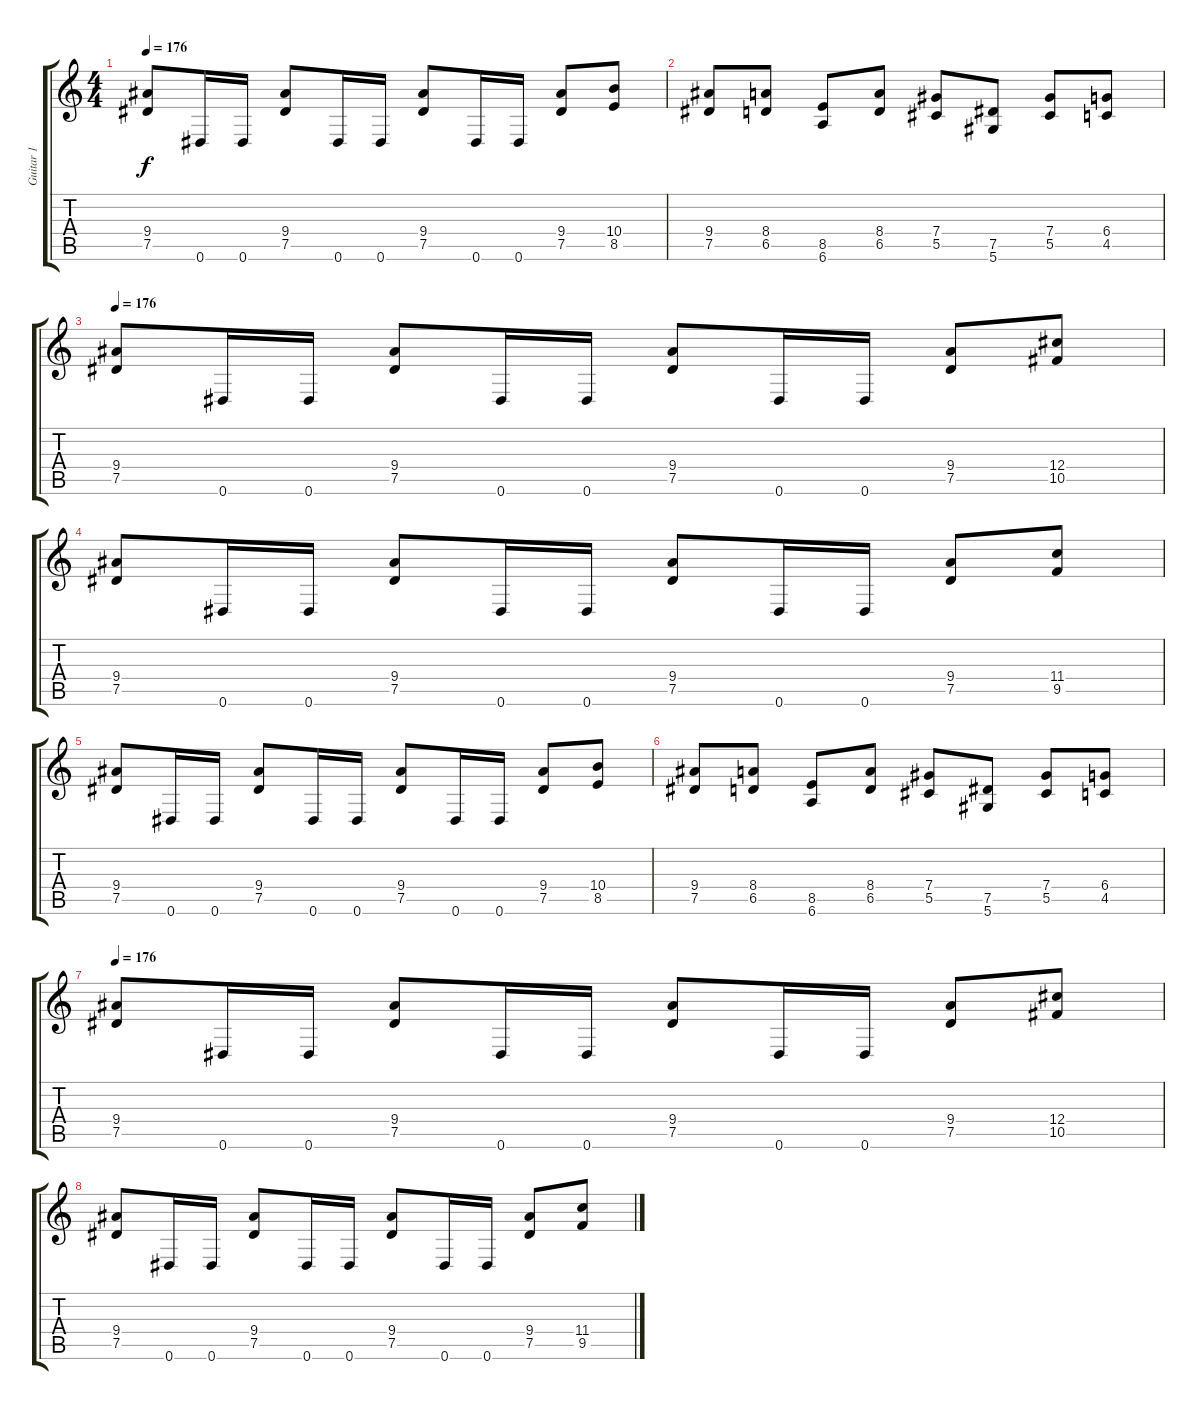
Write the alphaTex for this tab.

\track ("Guitar 1" "Guitar 1") {instrument distortionguitar}
\staff {score tabs}
\tuning (Eb4 Bb3 Gb3 Db3 Ab2 Eb2) {hide}
\ts (4 4)
\tempo 176
\clef g2
\ks c
(9.4 7.5).8{dy f} 0.6.16 0.6.16 (9.4 7.5).8 0.6.16 0.6.16 (9.4 7.5).8 0.6.16 0.6.16 (9.4 7.5).8 (10.4 8.5).8 |
(9.4 7.5).8 (8.4 6.5).8 (8.5 6.6).8 (8.4 6.5).8 (7.4 5.5).8 (7.5 5.6).8 (7.4 5.5).8 (6.4 4.5).8 |
\tempo 176
(9.4 7.5).8 0.6.16 0.6.16 (9.4 7.5).8 0.6.16 0.6.16 (9.4 7.5).8 0.6.16 0.6.16 (9.4 7.5).8 (12.4 10.5).8 |
(9.4 7.5).8 0.6.16 0.6.16 (9.4 7.5).8 0.6.16 0.6.16 (9.4 7.5).8 0.6.16 0.6.16 (9.4 7.5).8 (11.4 9.5).8 |
(9.4 7.5).8 0.6.16 0.6.16 (9.4 7.5).8 0.6.16 0.6.16 (9.4 7.5).8 0.6.16 0.6.16 (9.4 7.5).8 (10.4 8.5).8 |
(9.4 7.5).8 (8.4 6.5).8 (8.5 6.6).8 (8.4 6.5).8 (7.4 5.5).8 (7.5 5.6).8 (7.4 5.5).8 (6.4 4.5).8 |
\tempo 176
(9.4 7.5).8 0.6.16 0.6.16 (9.4 7.5).8 0.6.16 0.6.16 (9.4 7.5).8 0.6.16 0.6.16 (9.4 7.5).8 (12.4 10.5).8 |
(9.4 7.5).8 0.6.16 0.6.16 (9.4 7.5).8 0.6.16 0.6.16 (9.4 7.5).8 0.6.16 0.6.16 (9.4 7.5).8 (11.4 9.5).8
